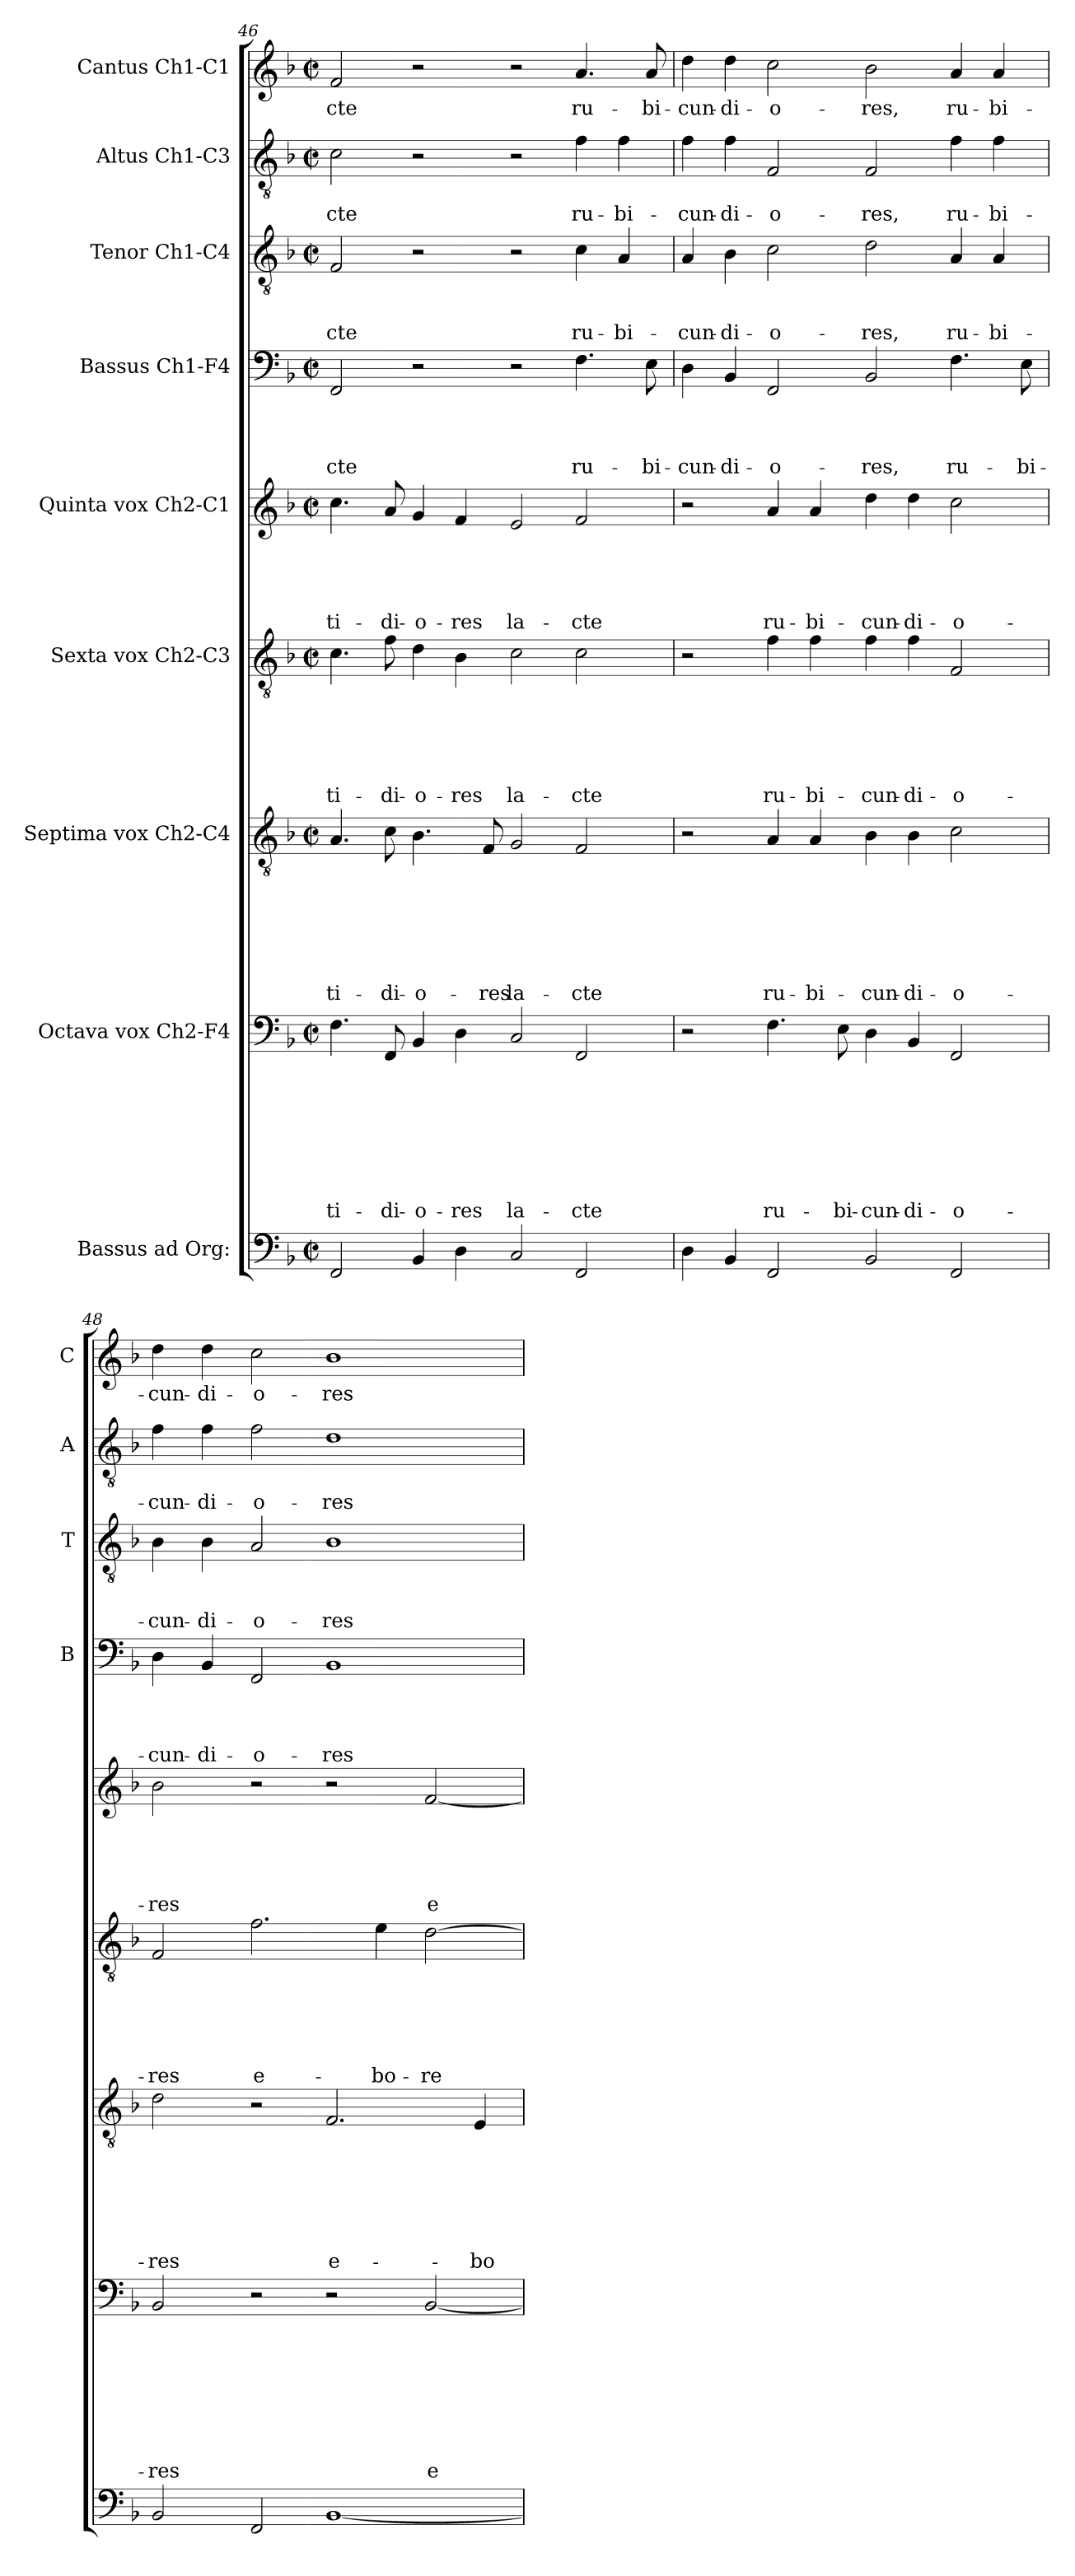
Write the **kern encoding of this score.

**kern	**kern	**text	**text	**text	**text	**text	**text	**text	**text	**kern	**text	**text	**text	**text	**text	**text	**text	**kern	**text	**text	**text	**text	**text	**text	**kern	**text	**text	**text	**text	**text	**kern	**text	**text	**text	**text	**kern	**text	**text	**text	**kern	**text	**text	**kern	**text
*part9	*part8	*part8	*part8	*part8	*part8	*part8	*part8	*part8	*part8	*part7	*part7	*part7	*part7	*part7	*part7	*part7	*part7	*part6	*part6	*part6	*part6	*part6	*part6	*part6	*part5	*part5	*part5	*part5	*part5	*part5	*part4	*part4	*part4	*part4	*part4	*part3	*part3	*part3	*part3	*part2	*part2	*part2	*part1	*part1
*staff9	*staff8	*staff8	*staff8	*staff8	*staff8	*staff8	*staff8	*staff8	*staff8	*staff7	*staff7	*staff7	*staff7	*staff7	*staff7	*staff7	*staff7	*staff6	*staff6	*staff6	*staff6	*staff6	*staff6	*staff6	*staff5	*staff5	*staff5	*staff5	*staff5	*staff5	*staff4	*staff4	*staff4	*staff4	*staff4	*staff3	*staff3	*staff3	*staff3	*staff2	*staff2	*staff2	*staff1	*staff1
*I"Bassus ad Org:	*I"Octava vox Ch2-F4	*	*	*	*	*	*	*	*	*I"Septima vox Ch2-C4	*	*	*	*	*	*	*	*I"Sexta vox Ch2-C3	*	*	*	*	*	*	*I"Quinta vox Ch2-C1	*	*	*	*	*	*I"Bassus Ch1-F4	*	*	*	*	*I"Tenor Ch1-C4	*	*	*	*I"Altus Ch1-C3	*	*	*I"Cantus Ch1-C1	*
*	*	*	*	*	*	*	*	*	*	*	*	*	*	*	*	*	*	*	*	*	*	*	*	*	*	*	*	*	*	*	*I'B	*	*	*	*	*I'T	*	*	*	*I'A	*	*	*I'C	*
*clefF4	*clefF4	*	*	*	*	*	*	*	*	*clefGv2	*	*	*	*	*	*	*	*clefGv2	*	*	*	*	*	*	*clefG2	*	*	*	*	*	*clefF4	*	*	*	*	*clefGv2	*	*	*	*clefGv2	*	*	*clefG2	*
*k[b-]	*k[b-]	*	*	*	*	*	*	*	*	*k[b-]	*	*	*	*	*	*	*	*k[b-]	*	*	*	*	*	*	*k[b-]	*	*	*	*	*	*k[b-]	*	*	*	*	*k[b-]	*	*	*	*k[b-]	*	*	*k[b-]	*
*F:	*F:	*	*	*	*	*	*	*	*	*F:	*	*	*	*	*	*	*	*F:	*	*	*	*	*	*	*F:	*	*	*	*	*	*F:	*	*	*	*	*F:	*	*	*	*F:	*	*	*F:	*
*M2/2	*M2/2	*	*	*	*	*	*	*	*	*M2/2	*	*	*	*	*	*	*	*M2/2	*	*	*	*	*	*	*M2/2	*	*	*	*	*	*M2/2	*	*	*	*	*M2/2	*	*	*	*M2/2	*	*	*M2/2	*
*met(c|)	*met(c|)	*	*	*	*	*	*	*	*	*met(c|)	*	*	*	*	*	*	*	*met(c|)	*	*	*	*	*	*	*met(c|)	*	*	*	*	*	*met(c|)	*	*	*	*	*met(c|)	*	*	*	*met(c|)	*	*	*met(c|)	*
=46	=46	=46	=46	=46	=46	=46	=46	=46	=46	=46	=46	=46	=46	=46	=46	=46	=46	=46	=46	=46	=46	=46	=46	=46	=46	=46	=46	=46	=46	=46	=46	=46	=46	=46	=46	=46	=46	=46	=46	=46	=46	=46	=46	=46
!	!	!	!	!	!	!	!	!	!LO:LY:b	!	!	!	!	!	!	!	!LO:LY:b	!	!	!	!	!	!	!LO:LY:b	!	!	!	!	!	!LO:LY:b	!	!	!	!	!LO:LY:b	!	!	!	!LO:LY:b	!	!	!LO:LY:b	!	!LO:LY:b
2FF/	4.F\	.	.	.	.	.	.	.	-ti-	4.A/	.	.	.	.	.	.	-ti-	4.c\	.	.	.	.	.	-ti-	4.cc\	.	.	.	.	-ti-	2FF/	.	.	.	-cte	2F/	.	.	-cte	2c\	.	-cte	2f/	-cte
!	!	!	!	!	!	!	!	!	!LO:LY:b	!	!	!	!	!	!	!	!LO:LY:b	!	!	!	!	!	!	!LO:LY:b	!	!	!	!	!	!LO:LY:b	!	!	!	!	!	!	!	!	!	!	!	!	!	!
.	8FF/	.	.	.	.	.	.	.	-di-	8c\	.	.	.	.	.	.	-di-	8f\	.	.	.	.	.	-di-	8a/	.	.	.	.	-di-	.	.	.	.	.	.	.	.	.	.	.	.	.	.
!	!	!	!	!	!	!	!	!	!LO:LY:b	!	!	!	!	!	!	!	!LO:LY:b	!	!	!	!	!	!	!LO:LY:b	!	!	!	!	!	!LO:LY:b	!	!	!	!	!	!	!	!	!	!	!	!	!	!
4BB-/	4BB-/	.	.	.	.	.	.	.	-o-	4.B-\	.	.	.	.	.	.	-o-	4d\	.	.	.	.	.	-o-	4g/	.	.	.	.	-o-	2r	.	.	.	.	2r	.	.	.	2r	.	.	2r	.
!	!	!	!	!	!	!	!	!	!LO:LY:b	!	!	!	!	!	!	!	!	!	!	!	!	!	!	!LO:LY:b	!	!	!	!	!	!LO:LY:b	!	!	!	!	!	!	!	!	!	!	!	!	!	!
4D\	4D\	.	.	.	.	.	.	.	-res	.	.	.	.	.	.	.	.	4B-\	.	.	.	.	.	-res	4f/	.	.	.	.	-res	.	.	.	.	.	.	.	.	.	.	.	.	.	.
!	!	!	!	!	!	!	!	!	!	!	!	!	!	!	!	!	!LO:LY:b	!	!	!	!	!	!	!	!	!	!	!	!	!	!	!	!	!	!	!	!	!	!	!	!	!	!	!
.	.	.	.	.	.	.	.	.	.	8F/	.	.	.	.	.	.	-res	.	.	.	.	.	.	.	.	.	.	.	.	.	.	.	.	.	.	.	.	.	.	.	.	.	.	.
!	!	!	!	!	!	!	!	!	!LO:LY:b	!	!	!	!	!	!	!	!LO:LY:b	!	!	!	!	!	!	!LO:LY:b	!	!	!	!	!	!LO:LY:b	!	!	!	!	!	!	!	!	!	!	!	!	!	!
2C/	2C/	.	.	.	.	.	.	.	la-	2G/	.	.	.	.	.	.	la-	2c\	.	.	.	.	.	la-	2e/	.	.	.	.	la-	2r	.	.	.	.	2r	.	.	.	2r	.	.	2r	.
!	!	!	!	!	!	!	!	!	!LO:LY:b	!	!	!	!	!	!	!	!LO:LY:b	!	!	!	!	!	!	!LO:LY:b	!	!	!	!	!	!LO:LY:b	!	!	!	!	!LO:LY:b	!	!	!	!LO:LY:b	!	!	!LO:LY:b	!	!LO:LY:b
2FF/	2FF/	.	.	.	.	.	.	.	-cte	2F/	.	.	.	.	.	.	-cte	2c\	.	.	.	.	.	-cte	2f/	.	.	.	.	-cte	4.F\	.	.	.	ru-	4c\	.	.	ru-	4f\	.	ru-	4.a/	ru-
!	!	!	!	!	!	!	!	!	!	!	!	!	!	!	!	!	!	!	!	!	!	!	!	!	!	!	!	!	!	!	!	!	!	!	!	!	!	!	!LO:LY:b	!	!	!LO:LY:b	!	!
.	.	.	.	.	.	.	.	.	.	.	.	.	.	.	.	.	.	.	.	.	.	.	.	.	.	.	.	.	.	.	.	.	.	.	.	4A/	.	.	-bi-	4f\	.	-bi-	.	.
!	!	!	!	!	!	!	!	!	!	!	!	!	!	!	!	!	!	!	!	!	!	!	!	!	!	!	!	!	!	!	!	!	!	!	!LO:LY:b	!	!	!	!	!	!	!	!	!LO:LY:b
.	.	.	.	.	.	.	.	.	.	.	.	.	.	.	.	.	.	.	.	.	.	.	.	.	.	.	.	.	.	.	8E\	.	.	.	-bi-	.	.	.	.	.	.	.	8a/	-bi-
=47	=47	=47	=47	=47	=47	=47	=47	=47	=47	=47	=47	=47	=47	=47	=47	=47	=47	=47	=47	=47	=47	=47	=47	=47	=47	=47	=47	=47	=47	=47	=47	=47	=47	=47	=47	=47	=47	=47	=47	=47	=47	=47	=47	=47
!	!	!	!	!	!	!	!	!	!	!	!	!	!	!	!	!	!	!	!	!	!	!	!	!	!	!	!	!	!	!	!	!	!	!	!LO:LY:b	!	!	!	!LO:LY:b	!	!	!LO:LY:b	!	!LO:LY:b
4D\	2r	.	.	.	.	.	.	.	.	2r	.	.	.	.	.	.	.	2r	.	.	.	.	.	.	2r	.	.	.	.	.	4D\	.	.	.	-cun-	4A/	.	.	-cun-	4f\	.	-cun-	4dd\	-cun-
!	!	!	!	!	!	!	!	!	!	!	!	!	!	!	!	!	!	!	!	!	!	!	!	!	!	!	!	!	!	!	!	!	!	!	!LO:LY:b	!	!	!	!LO:LY:b	!	!	!LO:LY:b	!	!LO:LY:b
4BB-/	.	.	.	.	.	.	.	.	.	.	.	.	.	.	.	.	.	.	.	.	.	.	.	.	.	.	.	.	.	.	4BB-/	.	.	.	-di-	4B-\	.	.	-di-	4f\	.	-di-	4dd\	-di-
!	!	!	!	!	!	!	!	!	!LO:LY:b	!	!	!	!	!	!	!	!LO:LY:b	!	!	!	!	!	!	!LO:LY:b	!	!	!	!	!	!LO:LY:b	!	!	!	!	!LO:LY:b	!	!	!	!LO:LY:b	!	!	!LO:LY:b	!	!LO:LY:b
2FF/	4.F\	.	.	.	.	.	.	.	ru-	4A/	.	.	.	.	.	.	ru-	4f\	.	.	.	.	.	ru-	4a/	.	.	.	.	ru-	2FF/	.	.	.	-o-	2c\	.	.	-o-	2F/	.	-o-	2cc\	-o-
!	!	!	!	!	!	!	!	!	!	!	!	!	!	!	!	!	!LO:LY:b	!	!	!	!	!	!	!LO:LY:b	!	!	!	!	!	!LO:LY:b	!	!	!	!	!	!	!	!	!	!	!	!	!	!
.	.	.	.	.	.	.	.	.	.	4A/	.	.	.	.	.	.	-bi-	4f\	.	.	.	.	.	-bi-	4a/	.	.	.	.	-bi-	.	.	.	.	.	.	.	.	.	.	.	.	.	.
!	!	!	!	!	!	!	!	!	!LO:LY:b	!	!	!	!	!	!	!	!	!	!	!	!	!	!	!	!	!	!	!	!	!	!	!	!	!	!	!	!	!	!	!	!	!	!	!
.	8E\	.	.	.	.	.	.	.	-bi-	.	.	.	.	.	.	.	.	.	.	.	.	.	.	.	.	.	.	.	.	.	.	.	.	.	.	.	.	.	.	.	.	.	.	.
!	!	!	!	!	!	!	!	!	!LO:LY:b	!	!	!	!	!	!	!	!LO:LY:b	!	!	!	!	!	!	!LO:LY:b	!	!	!	!	!	!LO:LY:b	!	!	!	!	!LO:LY:b	!	!	!	!LO:LY:b	!	!	!LO:LY:b	!	!LO:LY:b
2BB-/	4D\	.	.	.	.	.	.	.	-cun-	4B-\	.	.	.	.	.	.	-cun-	4f\	.	.	.	.	.	-cun-	4dd\	.	.	.	.	-cun-	2BB-/	.	.	.	-res,	2d\	.	.	-res,	2F/	.	-res,	2b-\	-res,
!	!	!	!	!	!	!	!	!	!LO:LY:b	!	!	!	!	!	!	!	!LO:LY:b	!	!	!	!	!	!	!LO:LY:b	!	!	!	!	!	!LO:LY:b	!	!	!	!	!	!	!	!	!	!	!	!	!	!
.	4BB-/	.	.	.	.	.	.	.	-di-	4B-\	.	.	.	.	.	.	-di-	4f\	.	.	.	.	.	-di-	4dd\	.	.	.	.	-di-	.	.	.	.	.	.	.	.	.	.	.	.	.	.
!	!	!	!	!	!	!	!	!	!LO:LY:b	!	!	!	!	!	!	!	!LO:LY:b	!	!	!	!	!	!	!LO:LY:b	!	!	!	!	!	!LO:LY:b	!	!	!	!	!LO:LY:b	!	!	!	!LO:LY:b	!	!	!LO:LY:b	!	!LO:LY:b
2FF/	2FF/	.	.	.	.	.	.	.	-o-	2c\	.	.	.	.	.	.	-o-	2F/	.	.	.	.	.	-o-	2cc\	.	.	.	.	-o-	4.F\	.	.	.	ru-	4A/	.	.	ru-	4f\	.	ru-	4a/	ru-
!	!	!	!	!	!	!	!	!	!	!	!	!	!	!	!	!	!	!	!	!	!	!	!	!	!	!	!	!	!	!	!	!	!	!	!	!	!	!	!LO:LY:b	!	!	!LO:LY:b	!	!LO:LY:b
.	.	.	.	.	.	.	.	.	.	.	.	.	.	.	.	.	.	.	.	.	.	.	.	.	.	.	.	.	.	.	.	.	.	.	.	4A/	.	.	-bi-	4f\	.	-bi-	4a/	-bi-
!	!	!	!	!	!	!	!	!	!	!	!	!	!	!	!	!	!	!	!	!	!	!	!	!	!	!	!	!	!	!	!	!	!	!	!LO:LY:b	!	!	!	!	!	!	!	!	!
.	.	.	.	.	.	.	.	.	.	.	.	.	.	.	.	.	.	.	.	.	.	.	.	.	.	.	.	.	.	.	8E\	.	.	.	-bi-	.	.	.	.	.	.	.	.	.
!!LO:PB:g=z
=48	=48	=48	=48	=48	=48	=48	=48	=48	=48	=48	=48	=48	=48	=48	=48	=48	=48	=48	=48	=48	=48	=48	=48	=48	=48	=48	=48	=48	=48	=48	=48	=48	=48	=48	=48	=48	=48	=48	=48	=48	=48	=48	=48	=48
!	!	!	!	!	!	!	!	!	!LO:LY:b	!	!	!	!	!	!	!	!LO:LY:b	!	!	!	!	!	!	!LO:LY:b	!	!	!	!	!	!LO:LY:b	!	!	!	!	!LO:LY:b	!	!	!	!LO:LY:b	!	!	!LO:LY:b	!	!LO:LY:b
2BB-/	2BB-/	.	.	.	.	.	.	.	-res	2d\	.	.	.	.	.	.	-res	2F/	.	.	.	.	.	-res	2b-\	.	.	.	.	-res	4D\	.	.	.	-cun-	4B-\	.	.	-cun-	4f\	.	-cun-	4dd\	-cun-
!	!	!	!	!	!	!	!	!	!	!	!	!	!	!	!	!	!	!	!	!	!	!	!	!	!	!	!	!	!	!	!	!	!	!	!LO:LY:b	!	!	!	!LO:LY:b	!	!	!LO:LY:b	!	!LO:LY:b
.	.	.	.	.	.	.	.	.	.	.	.	.	.	.	.	.	.	.	.	.	.	.	.	.	.	.	.	.	.	.	4BB-/	.	.	.	-di-	4B-\	.	.	-di-	4f\	.	-di-	4dd\	-di-
!	!	!	!	!	!	!	!	!	!	!	!	!	!	!	!	!	!	!	!	!	!	!	!	!LO:LY:b	!	!	!	!	!	!	!	!	!	!	!LO:LY:b	!	!	!	!LO:LY:b	!	!	!LO:LY:b	!	!LO:LY:b
2FF/	2r	.	.	.	.	.	.	.	.	2r	.	.	.	.	.	.	.	2.f\	.	.	.	.	.	e-	2r	.	.	.	.	.	2FF/	.	.	.	-o-	2A/	.	.	-o-	2f\	.	-o-	2cc\	-o-
!	!	!	!	!	!	!	!	!	!	!	!	!	!	!	!	!	!LO:LY:b	!	!	!	!	!	!	!	!	!	!	!	!	!	!	!	!	!	!LO:LY:b	!	!	!	!LO:LY:b	!	!	!LO:LY:b	!	!LO:LY:b
[1BB-	2r	.	.	.	.	.	.	.	.	2.F/	.	.	.	.	.	.	e-	.	.	.	.	.	.	.	2r	.	.	.	.	.	1BB-	.	.	.	-res	1B-	.	.	-res	1d	.	-res	1b-	-res
!	!	!	!	!	!	!	!	!	!	!	!	!	!	!	!	!	!	!	!	!	!	!	!	!LO:LY:b	!	!	!	!	!	!	!	!	!	!	!	!	!	!	!	!	!	!	!	!
.	.	.	.	.	.	.	.	.	.	.	.	.	.	.	.	.	.	4e\	.	.	.	.	.	-bo-	.	.	.	.	.	.	.	.	.	.	.	.	.	.	.	.	.	.	.	.
!	!	!	!	!	!	!	!	!	!LO:LY:b	!	!	!	!	!	!	!	!	!	!	!	!	!	!	!LO:LY:b	!	!	!	!	!	!LO:LY:b	!	!	!	!	!	!	!	!	!	!	!	!	!	!
.	[2BB-/	.	.	.	.	.	.	.	e-	.	.	.	.	.	.	.	.	[2d\	.	.	.	.	.	-re	[2f/	.	.	.	.	e-	.	.	.	.	.	.	.	.	.	.	.	.	.	.
!	!	!	!	!	!	!	!	!	!	!	!	!	!	!	!	!	!LO:LY:b	!	!	!	!	!	!	!	!	!	!	!	!	!	!	!	!	!	!	!	!	!	!	!	!	!	!	!
.	.	.	.	.	.	.	.	.	.	4E/	.	.	.	.	.	.	-bo-	.	.	.	.	.	.	.	.	.	.	.	.	.	.	.	.	.	.	.	.	.	.	.	.	.	.	.
=	=	=	=	=	=	=	=	=	=	=	=	=	=	=	=	=	=	=	=	=	=	=	=	=	=	=	=	=	=	=	=	=	=	=	=	=	=	=	=	=	=	=	=	=
*-	*-	*-	*-	*-	*-	*-	*-	*-	*-	*-	*-	*-	*-	*-	*-	*-	*-	*-	*-	*-	*-	*-	*-	*-	*-	*-	*-	*-	*-	*-	*-	*-	*-	*-	*-	*-	*-	*-	*-	*-	*-	*-	*-	*-
